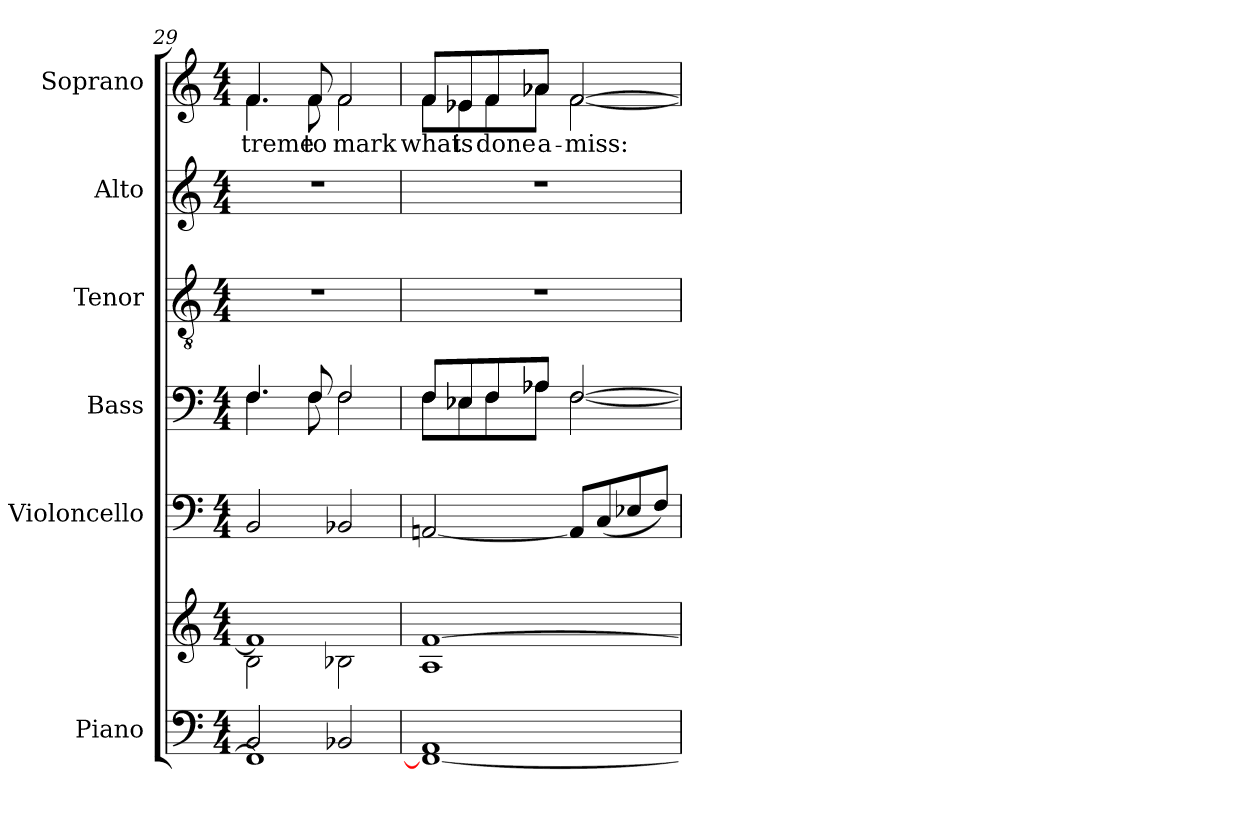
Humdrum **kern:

**kern	**kern	**kern	**kern	**kern	**kern	**kern	**text
*part6	*part6	*part5	*part4	*part3	*part2	*part1	*part1
*staff7	*staff6	*staff5	*staff4	*staff3	*staff2	*staff1	*staff1
*I"Piano	*	*I"Violoncello	*I"Bass	*I"Tenor	*I"Alto	*I"Soprano	*
*I'Pno	*	*I'Vc.	*	*	*	*	*
*clefF4	*clefG2	*clefF4	*clefF4	*clefGv2	*clefG2	*clefG2	*
*k[]	*k[]	*k[]	*k[]	*k[]	*k[]	*k[]	*
*M4/4	*M4/4	*M4/4	*M4/4	*M4/4	*M4/4	*M4/4	*
=29	=29	=29	=29	=29	=29	=29	=29
*^	*^	*	*^	*	*	*	*
!	!	!	!	!	!	!	!	!	!	!LO:LY:b
*	*	*	*	*	*	*	*	*	*^	*
2BB/	1FF]	1f]	2B\	2BB/	4.F/	4.F\	1r	1r	4.f/	4.f\	-treme
!	!	!	!	!	!	!	!	!	!	!	!LO:LY:b
.	.	.	.	.	8F/	8F\	.	.	8f/	8f\	to
!	!	!	!	!	!	!	!	!	!	!	!LO:LY:b
2BB-X/	.	.	2B-X\	2BB-X/	2F/	2F\	.	.	2f/	2f\	mark
*v	*v	*	*	*	*	*	*	*	*	*	*
=30	=30	=30	=30	=30	=30	=30	=30	=30	=30	=30
!	!	!	!	!	!	!	!	!	!	!LO:LY:b
*	*v	*v	*	*	*	*	*	*	*	*
1FF_ 1AA	1A [1f	[2AAni/	8F/L	8F\L	1r	1r	8f/L	8f\L	what
!	!	!	!	!	!	!	!	!	!LO:LY:b
.	.	.	8E-X/	8E-\	.	.	8e-X/	8e-\	is
!	!	!	!	!	!	!	!	!	!LO:LY:b
.	.	.	8F/	8F\	.	.	8f/	8f\	done
!	!	!	!	!	!	!	!	!	!LO:LY:b
.	.	.	8A-X/J	8A-\J	.	.	8a-X/J	8a-\J	a-
!	!	!	!	!	!	!	!	!	!LO:LY:b
.	.	8AA/L]	[2F/	[2F\	.	.	[2f/	[2f\	-miss:
.	.	(<8C/	.	.	.	.	.	.	.
.	.	8E-X/	.	.	.	.	.	.	.
.	.	8F/J)	.	.	.	.	.	.	.
*	*	*	*v	*v	*	*	*v	*v	*
=	=	=	=	=	=	=	=
*-	*-	*-	*-	*-	*-	*-	*-
